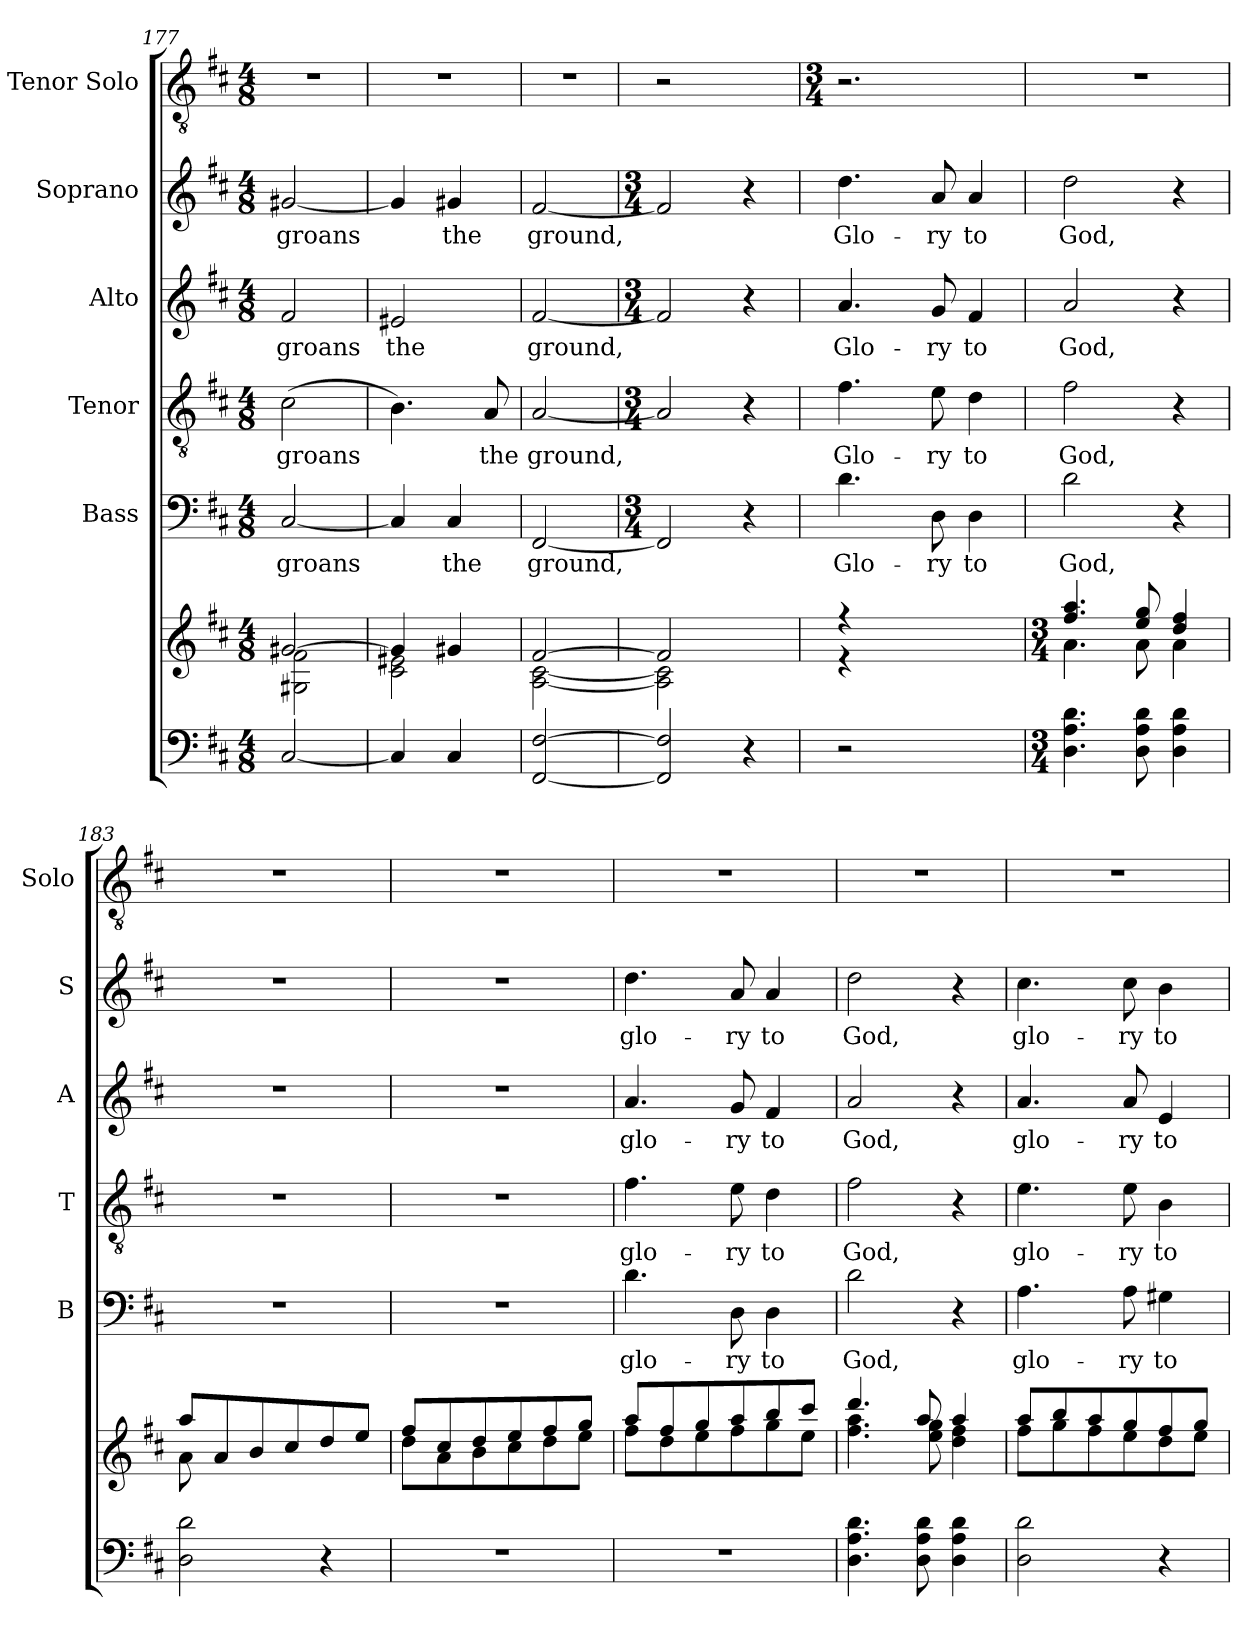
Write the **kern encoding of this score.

**kern	**kern	**kern	**text	**kern	**text	**kern	**text	**kern	**text	**kern
*part7	*part6	*part5	*part5	*part4	*part4	*part3	*part3	*part2	*part2	*part1
*staff7	*staff6	*staff5	*staff5	*staff4	*staff4	*staff3	*staff3	*staff2	*staff2	*staff1
*	*	*I"Bass	*	*I"Tenor	*	*I"Alto	*	*I"Soprano	*	*I"Tenor Solo
*	*	*I'B	*	*I'T	*	*I'A	*	*I'S	*	*I'Solo
*clefF4	*clefG2	*clefF4	*	*clefGv2	*	*clefG2	*	*clefG2	*	*clefGv2
*k[f#c#]	*k[f#c#]	*k[f#c#]	*	*k[f#c#]	*	*k[f#c#]	*	*k[f#c#]	*	*k[f#c#]
*D:	*D:	*D:	*	*D:	*	*D:	*	*D:	*	*D:
*M4/8	*M4/8	*M4/8	*	*M4/8	*	*M4/8	*	*M4/8	*	*M4/8
=177	=177	=177	=177	=177	=177	=177	=177	=177	=177	=177
*	*^	*	*	*	*	*	*	*	*	*
!	!	!	!	!LO:LY:b	!	!LO:LY:b	!	!LO:LY:b	!	!LO:LY:b	!
[2C#/	[>2g#X/	2G#X\ 2f#\	[2C#/	groans	(>2c#\	groans	2f#/	groans	[2g#X/	groans	2r
=178	=178	=178	=178	=178	=178	=178	=178	=178	=178	=178	=178
!	!	!	!	!	!	!	!	!LO:LY:b	!	!	!
4C#/]	4g#/]	2c#\ 2e#X\	4C#/]	.	4.B\)	.	2e#X/	the	4g#/]	.	2r
!	!	!	!	!LO:LY:b	!	!	!	!	!	!LO:LY:b	!
4C#/	4g#/	.	4C#/	the	.	.	.	.	4g#/	the	.
!	!	!	!	!	!	!LO:LY:b	!	!	!	!	!
.	.	.	.	.	8A/	the	.	.	.	.	.
=179	=179	=179	=179	=179	=179	=179	=179	=179	=179	=179	=179
!	!	!	!	!LO:LY:b	!	!LO:LY:b	!	!LO:LY:b	!	!LO:LY:b	!
[2FF#/ [2F#/	[>2f#/	[<2A\ [<2c#\	[2FF#/	ground,	[2A/	ground,	[2f#/	ground,	[2f#/	ground,	2r
=180	=180	=180	=180	=180	=180	=180	=180	=180	=180	=180	=180
*	*	*	*M3/4	*	*M3/4	*	*M3/4	*	*M3/4	*	*
2FF#/] 2F#/]	2f#/]	2A\] 2c#\]	2FF#/]	.	2A/]	.	2f#/]	.	2f#/]	.	2r
4r	4ryy	4ryy	4r	.	4r	.	4r	.	4r	.	4ryy
!!LO:PB:g=z
=181	=181	=181	=181	=181	=181	=181	=181	=181	=181	=181	=181
*	*	*	*	*	*	*	*	*	*	*	*M3/4
!	!	!	!	!LO:LY:b	!	!LO:LY:b	!	!LO:LY:b	!	!LO:LY:b	!
2r	4r	4r	4.d\	Glo-	4.f#\	Glo-	4.a/	Glo-	4.dd\	Glo-	2.r
.	2ryy	2ryy	.	.	.	.	.	.	.	.	.
!	!	!	!	!LO:LY:b	!	!LO:LY:b	!	!LO:LY:b	!	!LO:LY:b	!
.	.	.	8D\	-ry	8e\	-ry	8g/	-ry	8a/	-ry	.
!	!	!	!	!LO:LY:b	!	!LO:LY:b	!	!LO:LY:b	!	!LO:LY:b	!
4ryy	.	.	4D\	to	4d\	to	4f#/	to	4a/	to	.
=182	=182	=182	=182	=182	=182	=182	=182	=182	=182	=182	=182
*M3/4	*M3/4	*	*	*	*	*	*	*	*	*	*
!	!	!	!	!LO:LY:b	!	!LO:LY:b	!	!LO:LY:b	!	!LO:LY:b	!
4.D\ 4.A\ 4.d\	4.ff#/ 4.aa/	4.a\	2d\	God,	2f#\	God,	2a/	God,	2dd\	God,	2.r
8D\ 8A\ 8d\	8ee/ 8gg/	8a\	.	.	.	.	.	.	.	.	.
4D\ 4A\ 4d\	4dd/ 4ff#/	4a\	4r	.	4r	.	4r	.	4r	.	.
=183	=183	=183	=183	=183	=183	=183	=183	=183	=183	=183	=183
2D\ 2d\	8aa/L	8a\	2.r	.	2.r	.	2.r	.	2.r	.	2.r
.	8a/	8ryy	.	.	.	.	.	.	.	.	.
.	8b/	4ryy	.	.	.	.	.	.	.	.	.
.	8cc#/	.	.	.	.	.	.	.	.	.	.
4r	8dd/	4ryy	.	.	.	.	.	.	.	.	.
.	8ee/J	.	.	.	.	.	.	.	.	.	.
=184	=184	=184	=184	=184	=184	=184	=184	=184	=184	=184	=184
2.r	8ff#/L	8dd\L	2.r	.	2.r	.	2.r	.	2.r	.	2.r
.	8cc#/	8a\	.	.	.	.	.	.	.	.	.
.	8dd/	8b\	.	.	.	.	.	.	.	.	.
.	8ee/	8cc#\	.	.	.	.	.	.	.	.	.
.	8ff#/	8dd\	.	.	.	.	.	.	.	.	.
.	8gg/J	8ee\J	.	.	.	.	.	.	.	.	.
=185	=185	=185	=185	=185	=185	=185	=185	=185	=185	=185	=185
!	!	!	!	!LO:LY:b	!	!LO:LY:b	!	!LO:LY:b	!	!LO:LY:b	!
2.r	8aa/L	8ff#\L	4.d\	glo-	4.f#\	glo-	4.a/	glo-	4.dd\	glo-	2.r
.	8ff#/	8dd\	.	.	.	.	.	.	.	.	.
.	8gg/	8ee\	.	.	.	.	.	.	.	.	.
!	!	!	!	!LO:LY:b	!	!LO:LY:b	!	!LO:LY:b	!	!LO:LY:b	!
.	8aa/	8ff#\	8D\	-ry	8e\	-ry	8g/	-ry	8a/	-ry	.
!	!	!	!	!LO:LY:b	!	!LO:LY:b	!	!LO:LY:b	!	!LO:LY:b	!
.	8bb/	8gg\	4D\	to	4d\	to	4f#/	to	4a/	to	.
.	8ccc#/J	8ee\J	.	.	.	.	.	.	.	.	.
=186	=186	=186	=186	=186	=186	=186	=186	=186	=186	=186	=186
!	!	!	!	!LO:LY:b	!	!LO:LY:b	!	!LO:LY:b	!	!LO:LY:b	!
4.D\ 4.A\ 4.d\	4.ddd/	4.ff#\ 4.aa\	2d\	God,	2f#\	God,	2a/	God,	2dd\	God,	2.r
8D\ 8A\ 8d\	8aa/	8ee\ 8gg\	.	.	.	.	.	.	.	.	.
4D\ 4A\ 4d\	4aa/	4dd\ 4ff#\	4r	.	4r	.	4r	.	4r	.	.
=187	=187	=187	=187	=187	=187	=187	=187	=187	=187	=187	=187
!	!	!	!	!LO:LY:b	!	!LO:LY:b	!	!LO:LY:b	!	!LO:LY:b	!
2D\ 2d\	8aa/L	8ff#\L	4.A\	glo-	4.e\	glo-	4.a/	glo-	4.cc#\	glo-	2.r
.	8bb/	8gg\	.	.	.	.	.	.	.	.	.
.	8aa/	8ff#\	.	.	.	.	.	.	.	.	.
!	!	!	!	!LO:LY:b	!	!LO:LY:b	!	!LO:LY:b	!	!LO:LY:b	!
.	8gg/	8ee\	8A\	-ry	8e\	-ry	8a/	-ry	8cc#\	-ry	.
!	!	!	!	!LO:LY:b	!	!LO:LY:b	!	!LO:LY:b	!	!LO:LY:b	!
4r	8ff#/	8dd\	4G#X\	to	4B\	to	4e/	to	4b\	to	.
.	8gg/J	8ee\J	.	.	.	.	.	.	.	.	.
*	*v	*v	*	*	*	*	*	*	*	*	*
=	=	=	=	=	=	=	=	=	=	=
*-	*-	*-	*-	*-	*-	*-	*-	*-	*-	*-
